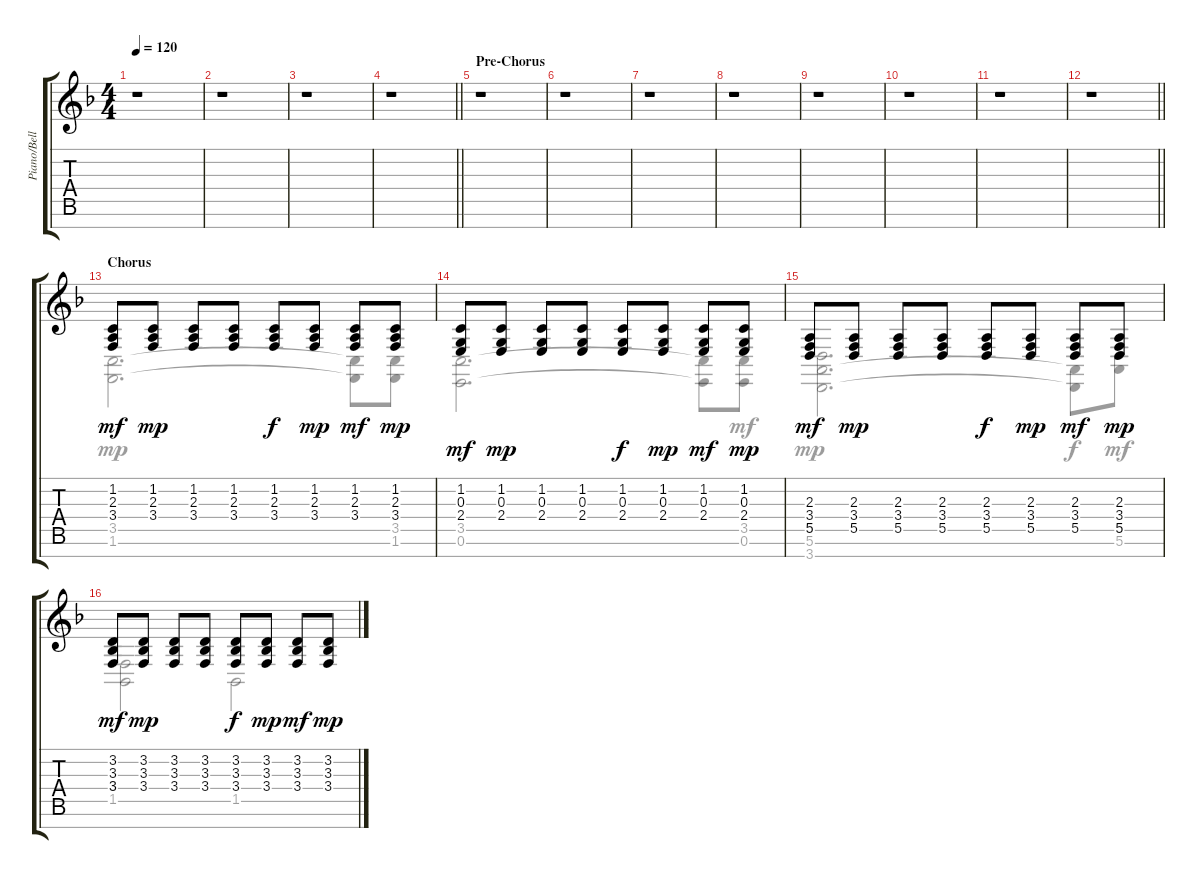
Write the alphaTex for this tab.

\track ("Piano/Bells" "Piano/Bell") {instrument acousticgrandpiano}
\staff {score tabs}
\tuning (E4 B3 G3 D3 A2 E2 B1) {hide}
\voice
\ts (4 4)
\tempo 120
\clef g2
\ks dminor
r.1{dy mf} |
r.1 |
r.1 |
\barLineRight lightlight
r.1 |
\section ("" "Pre-Chorus")
r.1 |
r.1 |
r.1 |
r.1 |
r.1 |
r.1 |
r.1 |
\barLineRight lightlight
r.1 |
\section ("" "Chorus")
(1.2 2.3 3.4).8 (1.2 2.3 3.4).8{dy mp} (1.2 2.3 3.4).8 (1.2 2.3 3.4).8 (1.2 2.3 3.4).8{dy f} (1.2 2.3 3.4).8{dy mp} (1.2 2.3 3.4).8{dy mf} (1.2 2.3 3.4).8{dy mp} |
(1.2 0.3 2.4).8{dy mf} (1.2 0.3 2.4).8{dy mp} (1.2 0.3 2.4).8 (1.2 0.3 2.4).8 (1.2 0.3 2.4).8{dy f} (1.2 0.3 2.4).8{dy mp} (1.2 0.3 2.4).8{dy mf} (1.2 0.3 2.4).8{dy mp} |
(2.3 3.4 5.5).8{dy mf} (2.3 3.4 5.5).8{dy mp} (2.3 3.4 5.5).8 (2.3 3.4 5.5).8 (2.3 3.4 5.5).8{dy f} (2.3 3.4 5.5).8{dy mp} (2.3 3.4 5.5).8{dy mf} (2.3 3.4 5.5).8{dy mp} |
(3.2 3.3 3.4).8{dy mf} (3.2 3.3 3.4).8{dy mp} (3.2 3.3 3.4).8 (3.2 3.3 3.4).8 (3.2 3.3 3.4).8{dy f} (3.2 3.3 3.4).8{dy mp} (3.2 3.3 3.4).8{dy mf} (3.2 3.3 3.4).8{dy mp}
\voice
\clef g2
\ottava regular
\simile none
\ks dminor
|
|
|
\barLineRight lightlight
|
|
|
|
|
|
|
|
\barLineRight lightlight
|
(3.5 1.6).2{d} (3.5{t} 1.6{t}).8 (3.5 1.6).8 |
(3.5 0.6).2{d} (3.5{t} 0.6{t}).8 (3.5 0.6).8{dy mf} |
(5.5 5.6 3.7).2{d dy mp} (5.6{t} 3.7{t}).8{dy f} (5.5 5.6).8{dy mf} |
(3.4 1.5).2 1.5.2
